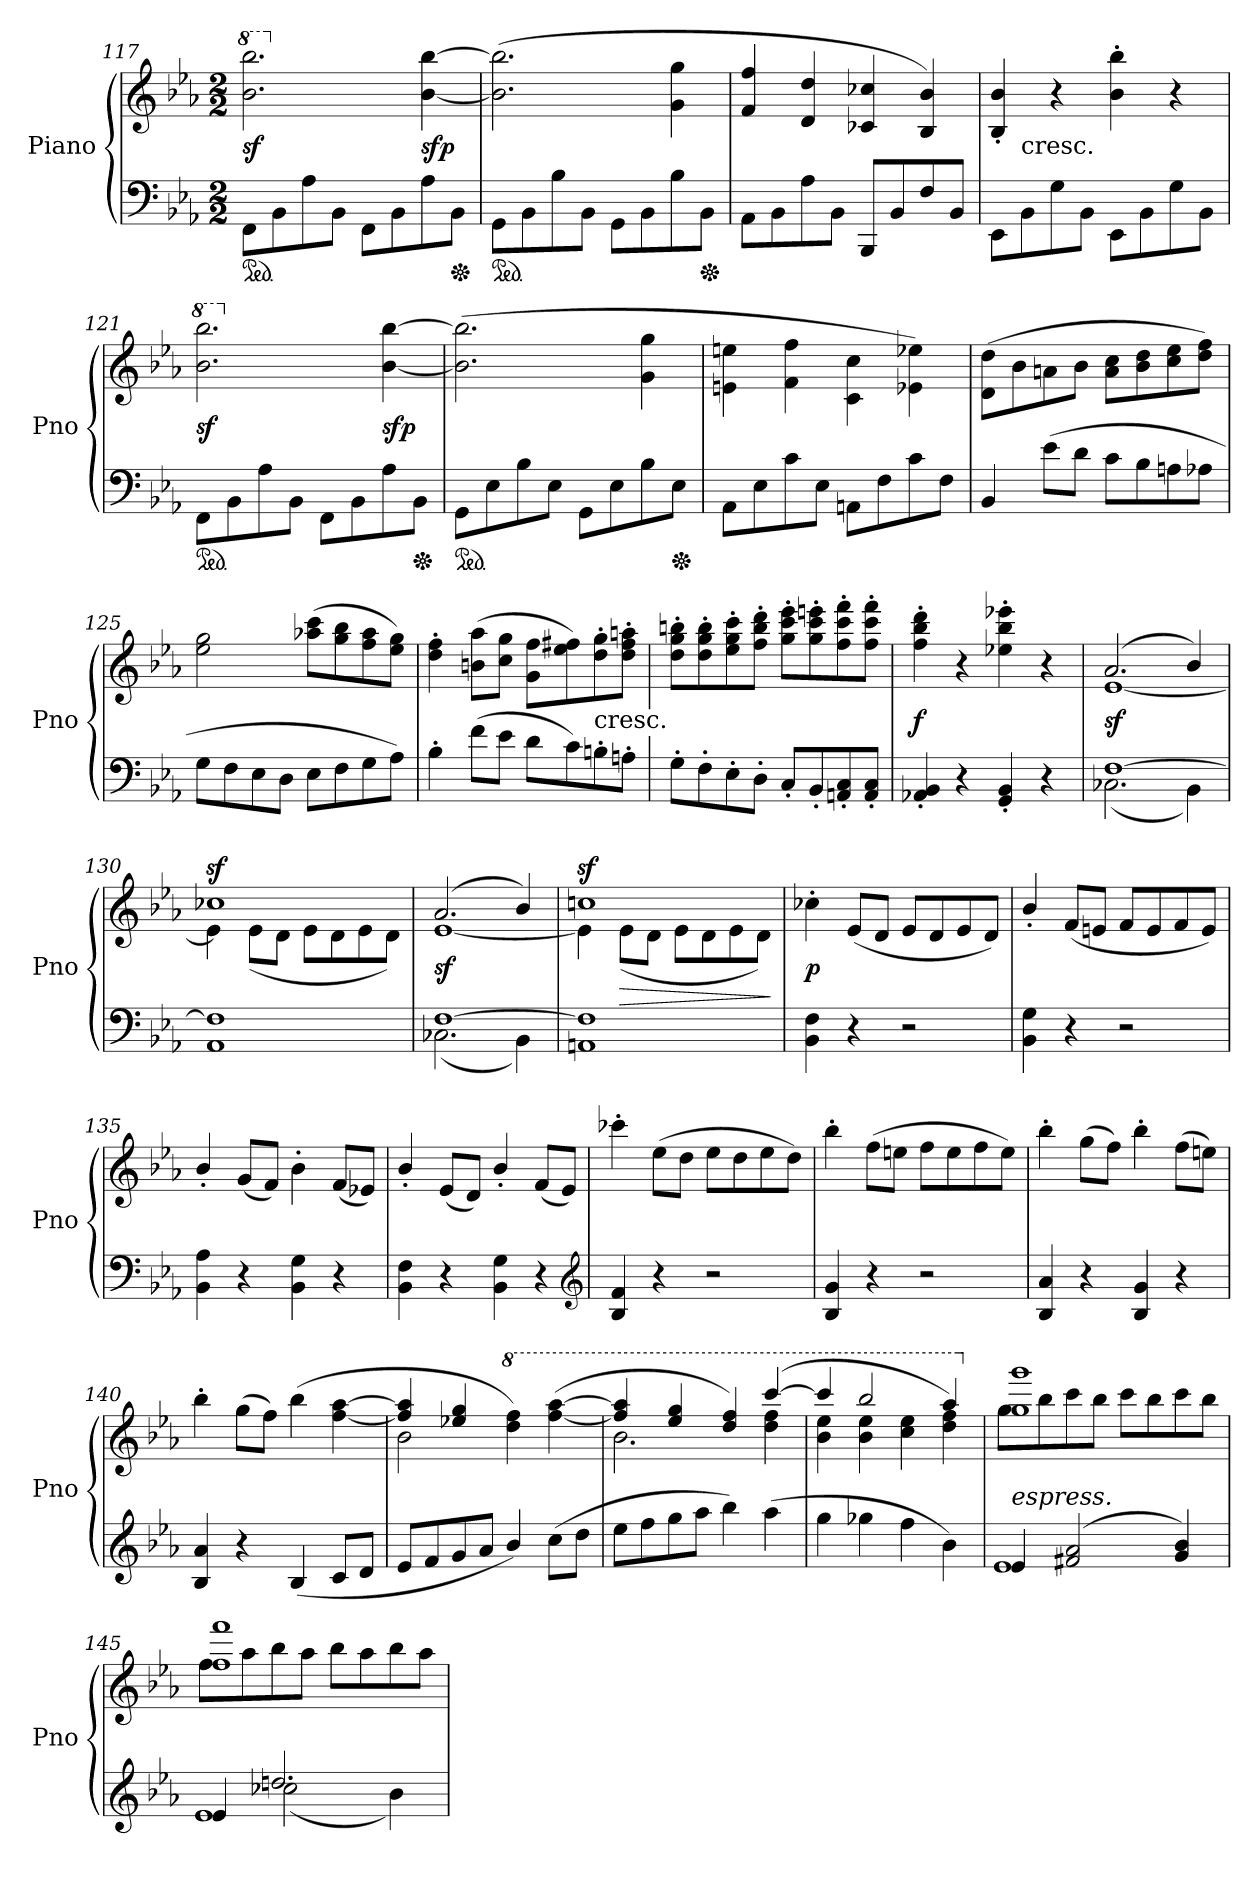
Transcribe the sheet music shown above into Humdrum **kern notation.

**kern	**kern	**dynam
*part1	*part1	*part1
*staff2	*staff1	*staff1/2
*I"Piano	*	*
*I'Pno	*	*
*clefF4	*clefG2	*
*k[b-e-a-]	*k[b-e-a-]	*
*E-:	*E-:	*
*M2/2	*M2/2	*
*	*8va	*
*ped	*	*
=117	=117	=117
8FF\L	2.bb- 2.bbb-	sf
8BB-\	.	.
8A-\	.	.
8BB-\J	.	.
8FF\L	.	.
8BB-\	.	.
*	*X8va	*
8A-\	[4b- [4bb-	sfp
*Xped	*	*
8BB-\J	.	.
=118	=118	=118
*ped	*	*
8GG\L	(2.b-] 2.bb-]	.
8BB-\	.	.
8B-\	.	.
8BB-\J	.	.
8GG\L	.	.
8BB-\	.	.
8B-\	4g 4gg	.
*Xped	*	*
8BB-\J	.	.
=119	=119	=119
8AA-\L	4f/ 4ff/	.
8BB-\	.	.
8A-\	4d 4dd	.
8BB-\J	.	.
8BBB-L	4c-X 4cc-X	.
8BB-	.	.
8F	4B- 4b-)	.
8BB-J	.	.
=120	=120	=120
*	*^	*
8EE-\L	4B-' 4b-'	8ryy	.
!	!	!LO:TX:c:t=cresc.	!
8BB-\	.	2..ryy	.
8G\	4r	.	.
8BB-\J	.	.	.
8EE-\L	4b-' 4bb-'	.	.
8BB-\	.	.	.
8G\	4r	.	.
8BB-\J	.	.	.
*	*v	*v	*
=121	=121	=121
*	*8va	*
*ped	*	*
8FF\L	2.bb- 2.bbb-	sf
8BB-\	.	.
8A-\	.	.
8BB-\J	.	.
8FF\L	.	.
8BB-\	.	.
*	*X8va	*
8A-\	[4b- [4bb-	sfp
*Xped	*	*
8BB-\J	.	.
=122	=122	=122
*ped	*	*
8GGL	(2.b-] 2.bb-]	.
8E-	.	.
8B-	.	.
8E-J	.	.
8GGL	.	.
8E-	.	.
8B-	4g 4gg	.
*Xped	*	*
8E-J	.	.
=123	=123	=123
8AA-L	4en\ 4een\	.
8E-	.	.
8c	4f 4ff	.
8E-J	.	.
8AAnL	4c\ 4cc\	.
8F	.	.
8c	4e-X\ 4ee-X\)	.
8FJ	.	.
=124	=124	=124
4BB-	(8d\ 8dd\L	.
.	8b-\	.
(8e-L	8an\	.
8dJ	8b-\J	.
8cL	8a 8ccL	.
8B-	8b- 8dd	.
8An	8cc 8ee-	.
8A-XJ	8dd 8ffJ)	.
=125	=125	=125
8GL	2ee- 2gg	.
8F	.	.
8E-	.	.
8DJ	.	.
8E-L	(8aa-X 8cccL	.
8F	8gg 8bb-	.
8G	8ff 8aa-	.
8A-J)	8ee- 8ggJ)	.
=126	=126	=126
4B-'	4dd' 4ff'	.
(8fL	(8bn 8aa-L	.
8e-J	8cc 8ggJ	.
8dL	8g 8ffL	.
8c)	8ee- 8ff#X)	.
!	!LO:TX:c:t=cresc.	!
8Bn'	8dd' 8gg'	.
8An'J	8dd' 8ff#' 8aan'J	.
=127	=127	=127
8G'L	8dd' 8gg' 8bbn'L	.
8F'	8dd' 8gg' 8bb'	.
8E-'	8ee-' 8gg' 8ccc'	.
8D'J	8ff' 8bb' 8ddd'J	.
8C'L	8gg' 8ccc' 8eee-'L	.
8BB-'	8gg' 8ccc' 8eeen'	.
8AAn' 8C'	8ff' 8ccc' 8fff'	.
8AA' 8C'J	8ff' 8ccc' 8fff'J	.
=128	=128	=128
4AA-X' 4BB-'	4ff' 4bb-' 4ddd'	f
4r	4r	.
4GG' 4BB-'	4ee-X' 4bb-' 4eee-X'	.
4r	4r	.
=129	=129	=129
*^	*^	*
[1F	(2.C-X	(2.a-	[1e-	sf
.	4BB-)	4b-)	.	.
*v	*v	*	*	*
=130	=130	=130	=130
1AA- 1F]	1cc-Xz>	4e-]	.
.	.	(>8e-L	.
.	.	8dJ	.
.	.	8e-L	.
.	.	8d	.
.	.	8e-	.
.	.	8dJ)	.
=131	=131	=131	=131
*^	*	*	*
[1F	(2.C-X	(2.a-	[1e-	sf
.	4BB-)	4b-)	.	.
*v	*v	*	*	*
=132	=132	=132	=132
1AAn 1F]	1ccnz>	4e-]	.
.	.	(>8e-L	>
.	.	8dJ	.
.	.	8e-L	.
.	.	8d	.
.	.	8e-	.
.	.	8dJ)	.
*	*v	*v	*
.	.	]
=133	=133	=133
4BB- 4F	4cc-X'	p
4r	(8e-L	.
.	8dJ	.
2r	8e-L	.
.	8d	.
.	8e-	.
.	8dJ)	.
=134	=134	=134
4BB- 4G	4b-'/	.
4r	(8fL	.
.	8enJ	.
2r	8fL	.
.	8e	.
.	8f	.
.	8eJ)	.
=135	=135	=135
4BB- 4A-	4b-'/	.
4r	(8gL	.
.	8fJ)	.
4BB- 4G	4b-'	.
4r	(8fL	.
.	8e-XJ)	.
=136	=136	=136
4BB- 4F	4b-'/	.
4r	(8e-L	.
.	8dJ)	.
4BB- 4G	4b-'/	.
4r	(8fL	.
.	8e-J)	.
*clefG2	*	*
=137	=137	=137
4B- 4f	4ccc-X'	.
4r	(8ee-L	.
.	8ddJ	.
2r	8ee-L	.
.	8dd	.
.	8ee-	.
.	8ddJ)	.
=138	=138	=138
4B- 4g	4bb-'	.
4r	(8ffL	.
.	8eenJ	.
2r	8ffL	.
.	8ee	.
.	8ff	.
.	8eeJ)	.
=139	=139	=139
4B- 4a-	4bb-'	.
4r	(8ggL	.
.	8ffJ)	.
4B- 4g	4bb-'	.
4r	(8ffL	.
.	8eenJ)	.
=140	=140	=140
4B- 4a-	4bb-'	.
4r	(8ggL	.
.	8ffJ)	.
(4B-	(4bb-	.
8cL	[4ff [4aa-	.
8dJ	.	.
=141	=141	=141
*	*^	*
8e-L	4ff] 4aa-]	2b-	.
8f	.	.	.
8g	4ee-X 4gg	.	.
8a-J	.	.	.
*	*8va	*	*
4b-/)	4ddd 4fff)	4ryy	.
(8ccL	4ryy	(>[4fff [4aaa-	.
8ddJ	.	.	.
=142	=142	=142	=142
8ee-L	4fff] 4aaa-]	2.bb-	.
8ff	.	.	.
8gg	4eee- 4ggg	.	.
8aa-J	.	.	.
4bb-)	4ddd 4fff)	.	.
(4aa-	([4cccc	4ddd 4fff	.
=143	=143	=143	=143
4gg	4cccc]	4bb- 4eee-	.
4gg-X	2bbb-	4bb- 4eee-	.
4ff	.	4ccc 4eee-	.
4b-)	4aaa-	4ddd 4fff)	.
=144	=144	=144	=144
*^	*	*	*
*	*	*X8va	*	*
!LO:TX:a:i:t=espress.	!	!	!	!
4e-	1e-	1gg 1ggg	8ggL	.
.	.	.	8bb-	.
(<2f#X 2a-	.	.	8ccc	.
.	.	.	8bb-J	.
.	.	.	8cccL	.
.	.	.	8bb-	.
4g 4b-)	.	.	8ccc	.
.	.	.	8bb-J	.
=145	=145	=145	=145	=145
*	*^	*	*	*
4ryy	4e-/	1e-	1ff 1fff	8ffL	.
.	.	.	.	8aa-	.
2.ddn	(2cc-X	.	.	8bb-	.
.	.	.	.	8aa-J	.
.	.	.	.	8bb-L	.
.	.	.	.	8aa-	.
.	4b-)	.	.	8bb-	.
.	.	.	.	8aa-J	.
*v	*v	*v	*	*	*
*	*v	*v	*
=	=	=
*-	*-	*-
